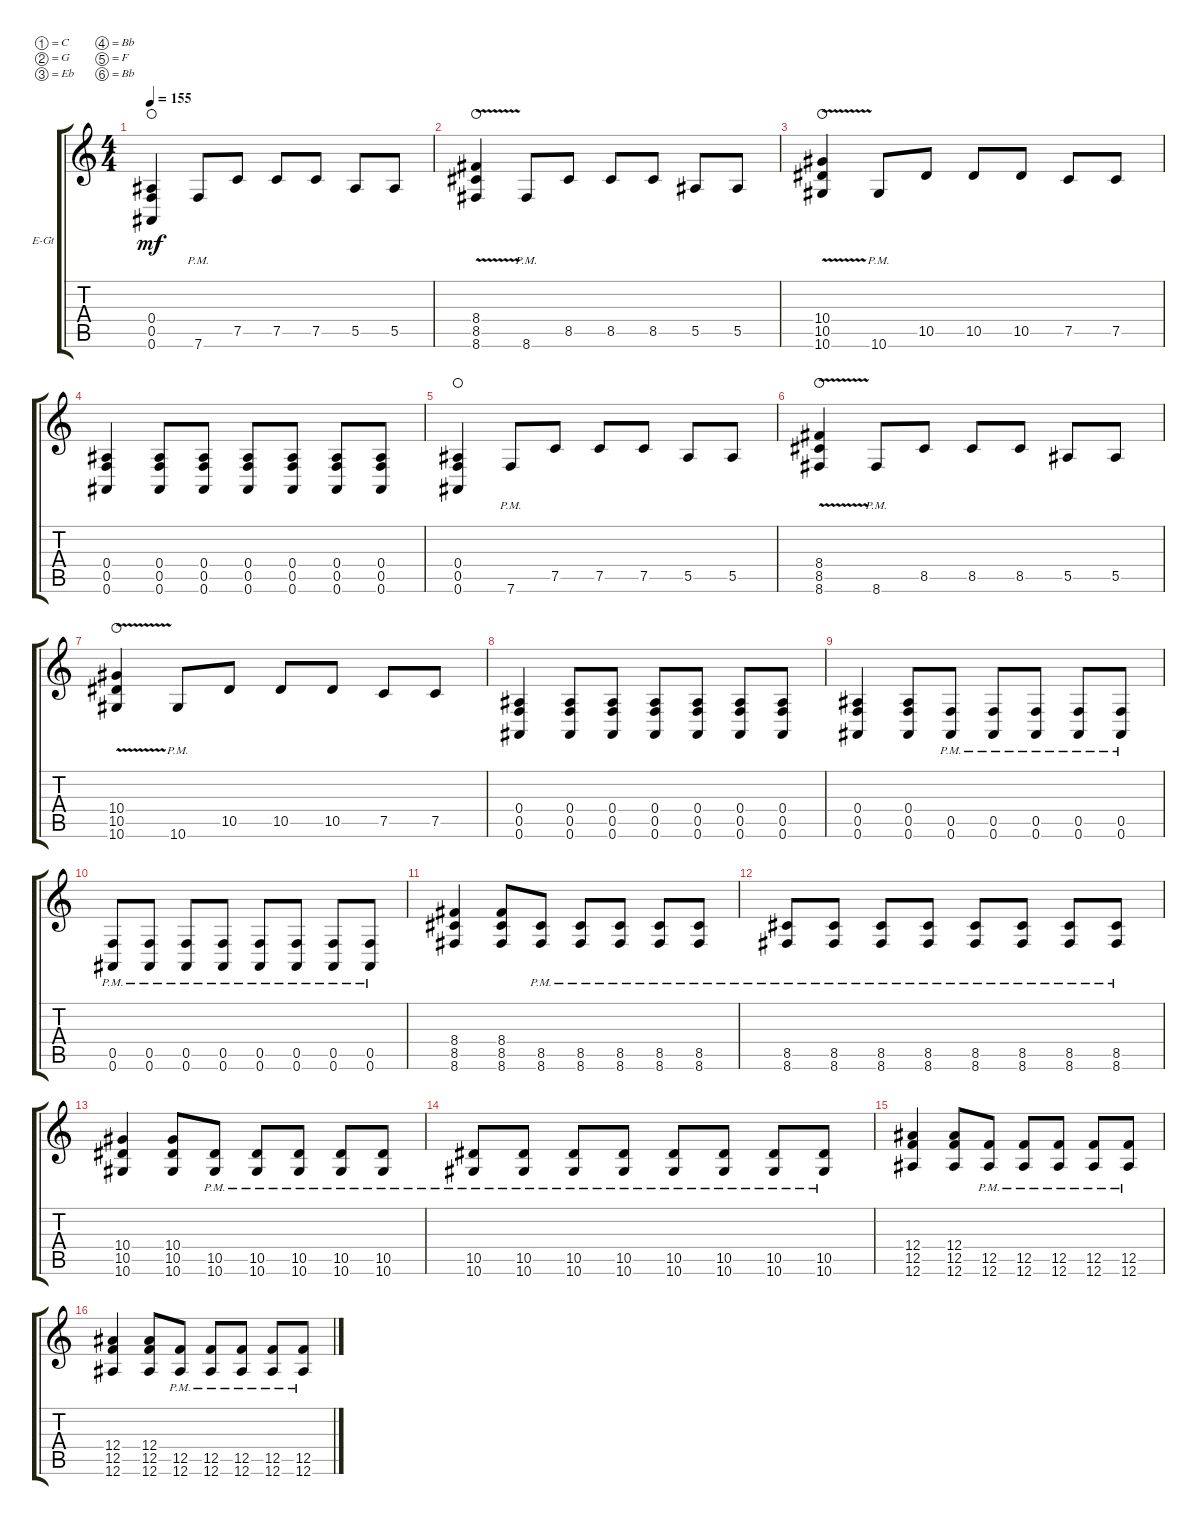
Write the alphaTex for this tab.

\defaultSystemsLayout 4
\bracketExtendMode groupsimilarinstruments
\firstSystemTrackNameOrientation horizontal
\otherSystemsTrackNameOrientation horizontal
\track ("Lead Guitar" "E-Gt") {instrument overdrivenguitar}
\staff {score tabs}
\tuning (C4 G3 Eb3 Bb2 F2 Bb1)
\ts (4 4)
\tempo 155
\clef g2
\ks c
(0.6 0.5 0.4).4{dy mf waho} 7.6{pm}.8 7.5.8 7.5.8 7.5.8 5.5.8 5.5.8 |
(8.6{v} 8.5 8.4).4{waho} 8.6{pm}.8 8.5.8 8.5.8 8.5.8 5.5.8 5.5.8 |
(10.6{v} 10.5 10.4).4{waho} 10.6{pm}.8 10.5.8 10.5.8 10.5.8 7.5.8 7.5.8 |
(0.6 0.5 0.4).4 (0.6 0.5 0.4).8 (0.6 0.5 0.4).8 (0.6 0.4 0.5).8 (0.6 0.5 0.4).8 (0.6 0.4 0.5).8 (0.6 0.5 0.4).8 |
(0.6 0.5 0.4).4{waho} 7.6{pm}.8 7.5.8 7.5.8 7.5.8 5.5.8 5.5.8 |
(8.6{v} 8.5 8.4).4{waho} 8.6{pm}.8 8.5.8 8.5.8 8.5.8 5.5.8 5.5.8 |
(10.6{v} 10.5 10.4).4{waho} 10.6{pm}.8 10.5.8 10.5.8 10.5.8 7.5.8 7.5.8 |
(0.6 0.5 0.4).4 (0.6 0.5 0.4).8 (0.6 0.5 0.4).8 (0.6 0.4 0.5).8 (0.6 0.5 0.4).8 (0.6 0.4 0.5).8 (0.6 0.5 0.4).8 |
(0.6 0.5 0.4).4 (0.6 0.5 0.4).8 (0.6{pm} 0.5{pm}).8 (0.6{pm} 0.5{pm}).8 (0.6{pm} 0.5{pm}).8 (0.6{pm} 0.5{pm}).8 (0.6{pm} 0.5{pm}).8 |
(0.6{pm} 0.5{pm}).8 (0.6{pm} 0.5{pm}).8 (0.6{pm} 0.5{pm}).8 (0.6{pm} 0.5{pm}).8 (0.6{pm} 0.5{pm}).8 (0.6{pm} 0.5{pm}).8 (0.6{pm} 0.5{pm}).8 (0.6{pm} 0.5{pm}).8 |
(8.6 8.5 8.4).4 (8.6 8.5 8.4).8 (8.6{pm} 8.5{pm}).8 (8.6{pm} 8.5{pm}).8 (8.6{pm} 8.5{pm}).8 (8.6{pm} 8.5{pm}).8 (8.6{pm} 8.5{pm}).8 |
(8.6{pm} 8.5{pm}).8 (8.6{pm} 8.5{pm}).8 (8.6{pm} 8.5{pm}).8 (8.6{pm} 8.5{pm}).8 (8.6{pm} 8.5{pm}).8 (8.6{pm} 8.5{pm}).8 (8.6{pm} 8.5{pm}).8 (8.6{pm} 8.5{pm}).8 |
(10.6 10.5 10.4).4 (10.6 10.5 10.4).8 (10.6{pm} 10.5{pm}).8 (10.6{pm} 10.5{pm}).8 (10.6{pm} 10.5{pm}).8 (10.6{pm} 10.5{pm}).8 (10.6{pm} 10.5{pm}).8 |
(10.6{pm} 10.5{pm}).8 (10.6{pm} 10.5{pm}).8 (10.6{pm} 10.5{pm}).8 (10.6{pm} 10.5{pm}).8 (10.6{pm} 10.5{pm}).8 (10.6{pm} 10.5{pm}).8 (10.6{pm} 10.5{pm}).8 (10.6{pm} 10.5{pm}).8 |
(12.6 12.5 12.4).4 (12.6 12.5 12.4).8 (12.6{pm} 12.5{pm}).8 (12.6{pm} 12.5{pm}).8 (12.6{pm} 12.5{pm}).8 (12.6{pm} 12.5{pm}).8 (12.6{pm} 12.5{pm}).8 |
(12.6 12.5 12.4).4 (12.6 12.5 12.4).8 (12.6{pm} 12.5{pm}).8 (12.6{pm} 12.5{pm}).8 (12.6{pm} 12.5{pm}).8 (12.6{pm} 12.5{pm}).8 (12.6{pm} 12.5{pm}).8
